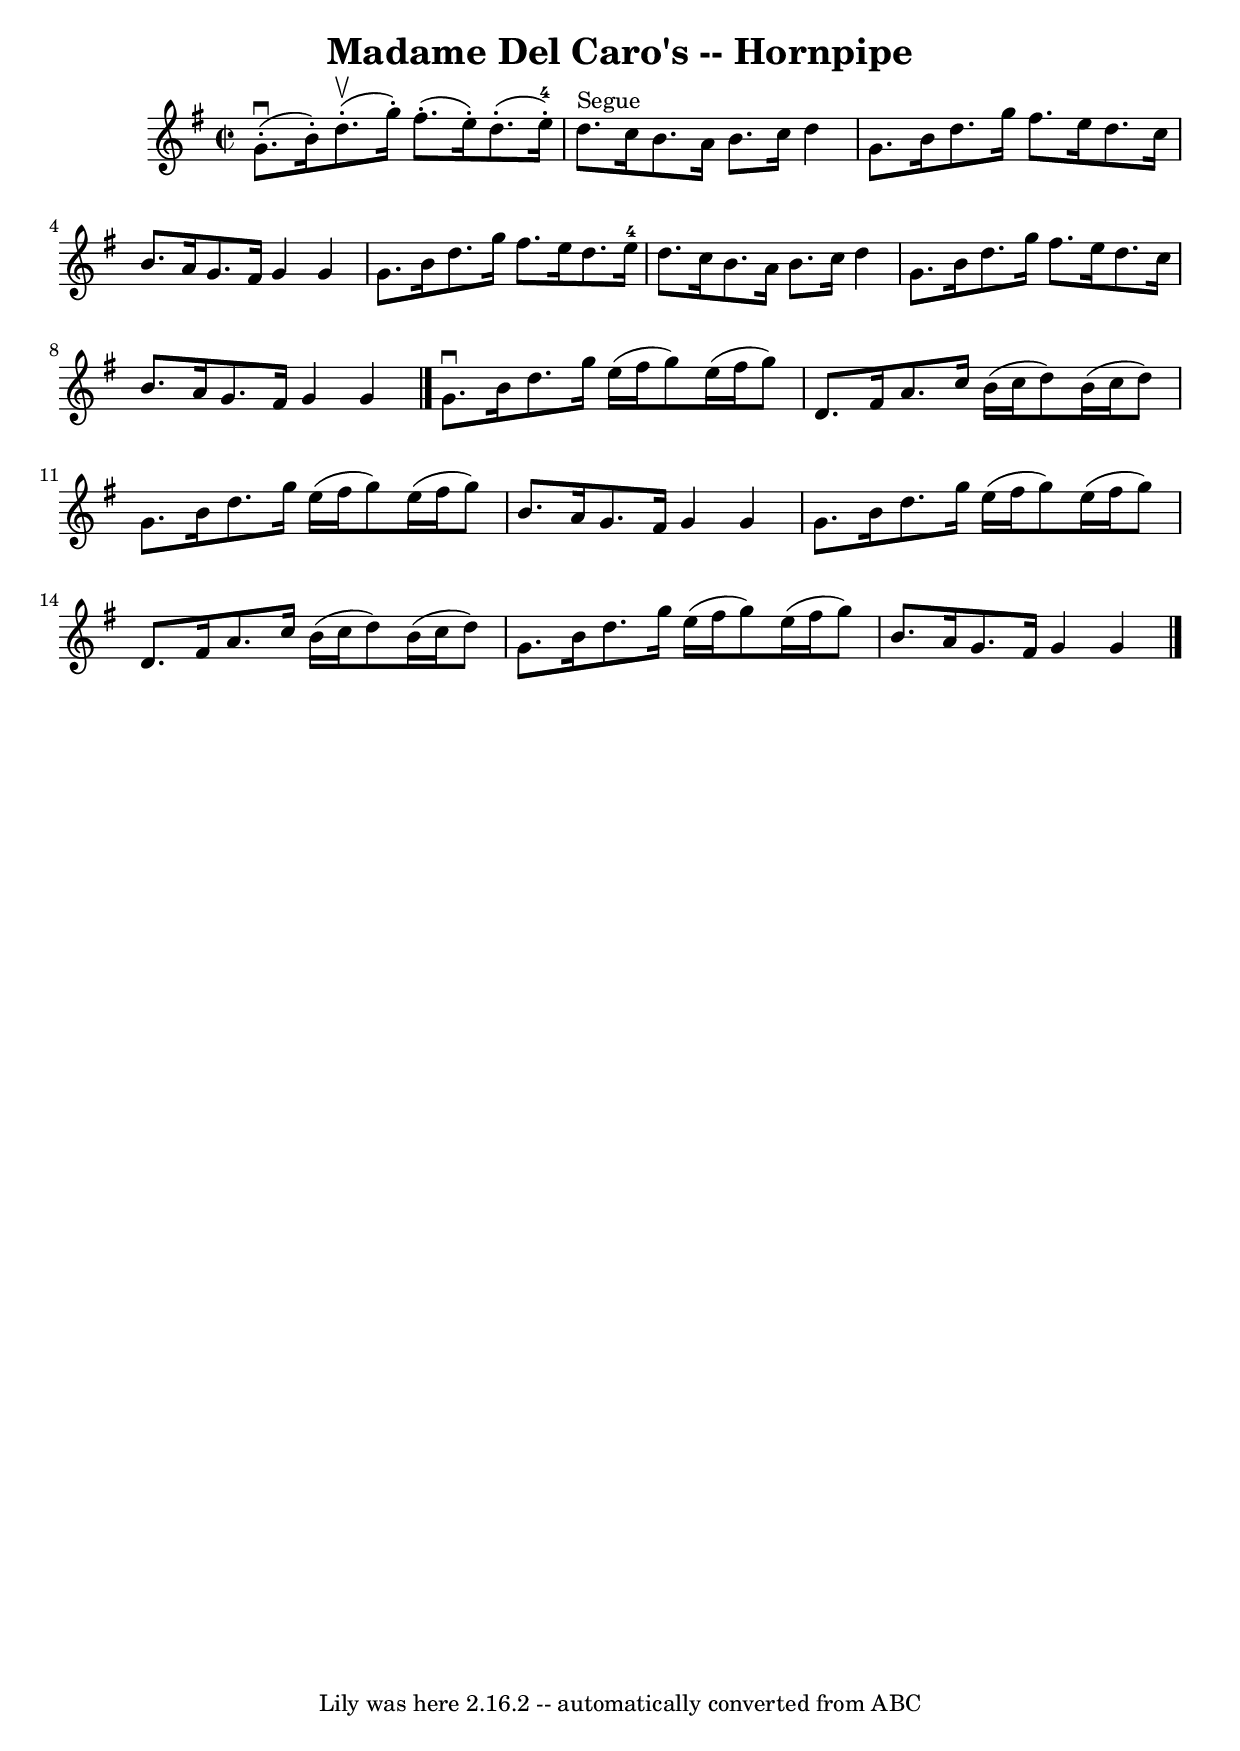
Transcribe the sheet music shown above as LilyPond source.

\version "2.7.40"
\include "Mammoth.ily"
\header {
	book = "Cole's 1000 Fiddle Tunes"
	crossRefNumber = "1"
	footnotes = ""
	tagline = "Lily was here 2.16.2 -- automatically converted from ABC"
	title = "Madame Del Caro's -- Hornpipe"
}
voicedefault =  {
\set Score.defaultBarType = "empty"

\override Staff.TimeSignature #'style = #'C
 \time 2/2 \key g \major g'8. (^\downbow-. b'16 -.) d''8. 
(^\upbow-. g''16 -.) fis''8. (-. e''16 -.) d''8. (-. e''16 
-4-.) |
 d''8.^"Segue" c''16 b'8. a'16 b'8. c''16    
d''4  |
 g'8. b'16 d''8. g''16 fis''8. e''16 d''8.  
 c''16  |
 b'8. a'16 g'8. fis'16 g'4 g'4  |
     
g'8. b'16 d''8. g''16 fis''8. e''16 d''8. e''16-4 
|
 d''8. c''16 b'8. a'16 b'8. c''16 d''4  |
    
 g'8. b'16 d''8. g''16 fis''8. e''16 d''8. c''16  |
 
 b'8. a'16 g'8. fis'16 g'4 g'4  \bar "|." g'8.^\downbow   
b'16 d''8. g''16 e''16 (fis''16 g''8) e''16 (fis''16    
g''8) |
 d'8. fis'16 a'8. c''16 b'16 (c''16 d''8  
-) b'16 (c''16 d''8) |
 g'8. b'16 d''8. g''16    
e''16 (fis''16 g''8) e''16 (fis''16 g''8) |
 b'8.   
 a'16 g'8. fis'16 g'4 g'4  |
 g'8. b'16 d''8.    
g''16 e''16 (fis''16 g''8) e''16 (fis''16 g''8) |
 
 d'8. fis'16 a'8. c''16 b'16 (c''16 d''8) b'16 (
c''16 d''8) |
 g'8. b'16 d''8. g''16 e''16 (
fis''16 g''8) e''16 (fis''16 g''8) |
 b'8. a'16    
g'8. fis'16 g'4 g'4  \bar "|."   
}

\score{
    <<

	\context Staff="default"
	{
	    \voicedefault 
	}

    >>
	\layout {
	}
	\midi {}
}
